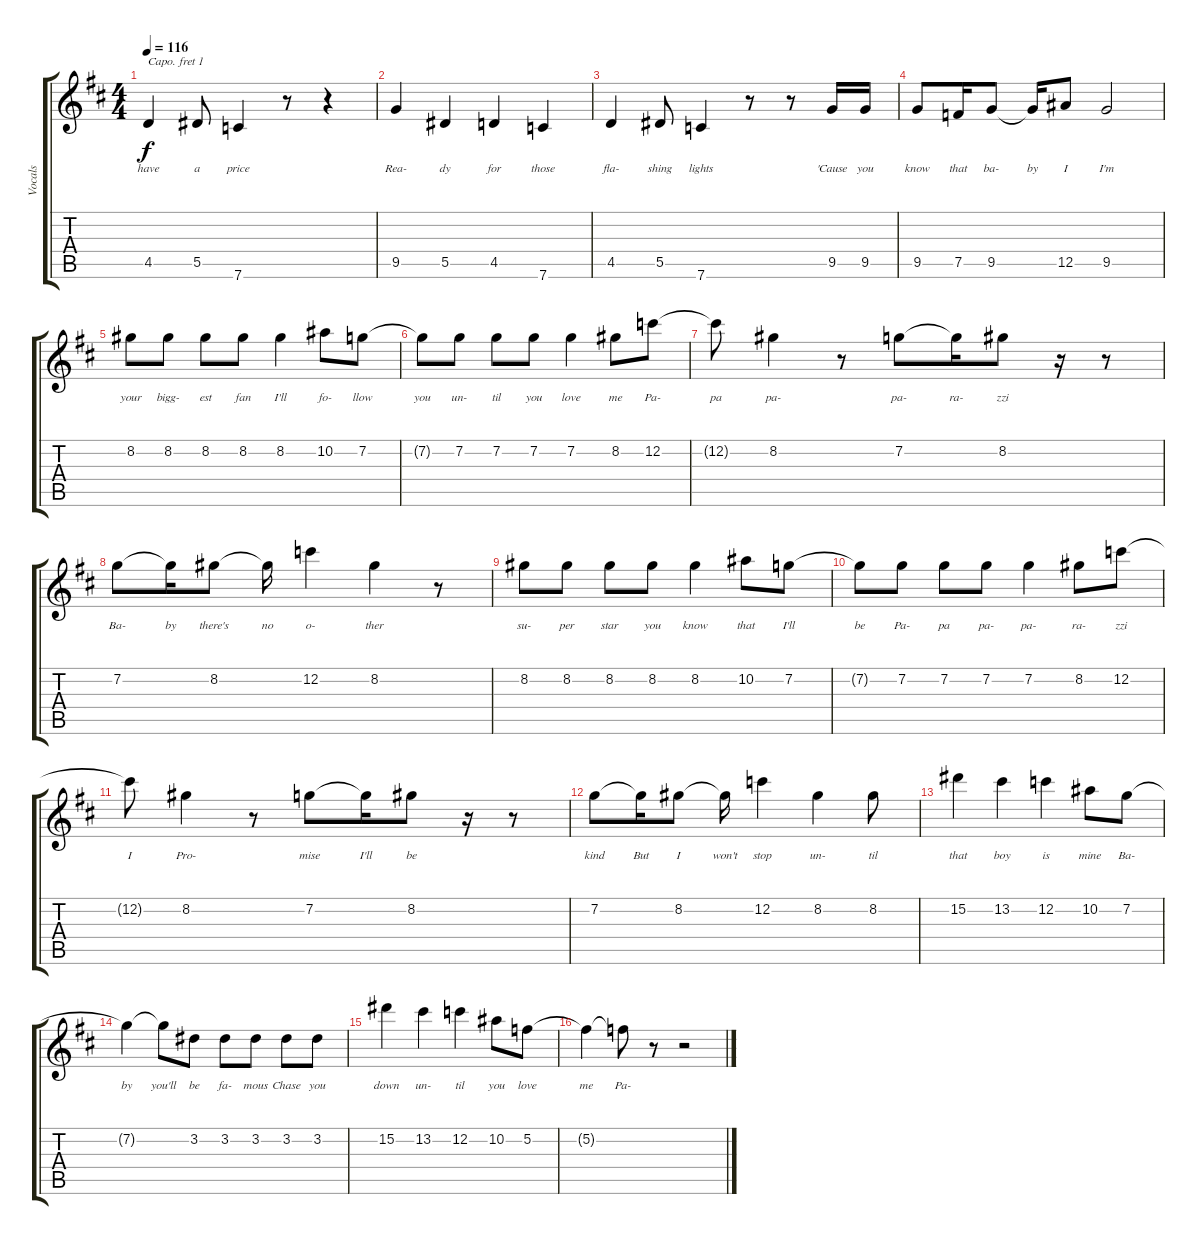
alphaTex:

\track ("Vocals" "Vocals") {instrument distortionguitar}
\staff {score tabs}
\capo 1
\tuning (E4 B3 G3 D3 A2 E2) {hide}
\ts (4 4)
\tempo 116
\clef g2
\ks bminor
4.5.4{lyrics (0 "have") lyrics (1 "") lyrics (2 "") lyrics (3 "") lyrics (4 "") dy f} 5.5.8{lyrics (0 "a") lyrics (1 "") lyrics (2 "") lyrics (3 "") lyrics (4 "")} 7.6.4{lyrics (0 "price") lyrics (1 "") lyrics (2 "") lyrics (3 "") lyrics (4 "")} r.8 r.4 |
9.5.4{lyrics (0 "Rea-") lyrics (1 "") lyrics (2 "") lyrics (3 "") lyrics (4 "")} 5.5.4{lyrics (0 "dy") lyrics (1 "") lyrics (2 "") lyrics (3 "") lyrics (4 "")} 4.5.4{lyrics (0 "for") lyrics (1 "") lyrics (2 "") lyrics (3 "") lyrics (4 "")} 7.6.4{lyrics (0 "those") lyrics (1 "") lyrics (2 "") lyrics (3 "") lyrics (4 "")} |
4.5.4{lyrics (0 "fla-") lyrics (1 "") lyrics (2 "") lyrics (3 "") lyrics (4 "")} 5.5.8{lyrics (0 "shing") lyrics (1 "") lyrics (2 "") lyrics (3 "") lyrics (4 "")} 7.6.4{lyrics (0 "lights") lyrics (1 "") lyrics (2 "") lyrics (3 "") lyrics (4 "")} r.8 r.8 9.5.16{lyrics (0 "'Cause") lyrics (1 "") lyrics (2 "") lyrics (3 "") lyrics (4 "")} 9.5.16{lyrics (0 "you") lyrics (1 "") lyrics (2 "") lyrics (3 "") lyrics (4 "")} |
9.5.8{lyrics (0 "know") lyrics (1 "") lyrics (2 "") lyrics (3 "") lyrics (4 "")} 7.5.16{lyrics (0 "that") lyrics (1 "") lyrics (2 "") lyrics (3 "") lyrics (4 "")} 9.5.8{lyrics (0 "ba-") lyrics (1 "") lyrics (2 "") lyrics (3 "") lyrics (4 "")} 9.5{t}.16{lyrics (0 "by") lyrics (1 "") lyrics (2 "") lyrics (3 "") lyrics (4 "")} 12.5.8{lyrics (0 "I") lyrics (1 "") lyrics (2 "") lyrics (3 "") lyrics (4 "")} 9.5.2{lyrics (0 "I'm") lyrics (1 "") lyrics (2 "") lyrics (3 "") lyrics (4 "")} |
8.2.8{lyrics (0 "your") lyrics (1 "") lyrics (2 "") lyrics (3 "") lyrics (4 "")} 8.2.8{lyrics (0 "bigg-") lyrics (1 "") lyrics (2 "") lyrics (3 "") lyrics (4 "")} 8.2.8{lyrics (0 "est") lyrics (1 "") lyrics (2 "") lyrics (3 "") lyrics (4 "")} 8.2.8{lyrics (0 "fan") lyrics (1 "") lyrics (2 "") lyrics (3 "") lyrics (4 "")} 8.2.4{lyrics (0 "I'll") lyrics (1 "") lyrics (2 "") lyrics (3 "") lyrics (4 "")} 10.2.8{lyrics (0 "fo-") lyrics (1 "") lyrics (2 "") lyrics (3 "") lyrics (4 "")} 7.2.8{lyrics (0 "llow") lyrics (1 "") lyrics (2 "") lyrics (3 "") lyrics (4 "")} |
7.2{t}.8{lyrics (0 "you") lyrics (1 "") lyrics (2 "") lyrics (3 "") lyrics (4 "")} 7.2.8{lyrics (0 "un-") lyrics (1 "") lyrics (2 "") lyrics (3 "") lyrics (4 "")} 7.2.8{lyrics (0 "til") lyrics (1 "") lyrics (2 "") lyrics (3 "") lyrics (4 "")} 7.2.8{lyrics (0 "you") lyrics (1 "") lyrics (2 "") lyrics (3 "") lyrics (4 "")} 7.2.4{lyrics (0 "love") lyrics (1 "") lyrics (2 "") lyrics (3 "") lyrics (4 "")} 8.2.8{lyrics (0 "me") lyrics (1 "") lyrics (2 "") lyrics (3 "") lyrics (4 "")} 12.2.8{lyrics (0 "Pa-") lyrics (1 "") lyrics (2 "") lyrics (3 "") lyrics (4 "")} |
12.2{t}.8{lyrics (0 "pa") lyrics (1 "") lyrics (2 "") lyrics (3 "") lyrics (4 "")} 8.2.4{lyrics (0 "pa-") lyrics (1 "") lyrics (2 "") lyrics (3 "") lyrics (4 "")} r.8 7.2.8{lyrics (0 "pa-") lyrics (1 "") lyrics (2 "") lyrics (3 "") lyrics (4 "")} 7.2{t}.16{lyrics (0 "ra-") lyrics (1 "") lyrics (2 "") lyrics (3 "") lyrics (4 "")} 8.2.8{lyrics (0 "zzi") lyrics (1 "") lyrics (2 "") lyrics (3 "") lyrics (4 "")} r.16 r.8 |
7.2.8{lyrics (0 "Ba-") lyrics (1 "") lyrics (2 "") lyrics (3 "") lyrics (4 "")} 7.2{t}.16{lyrics (0 "by") lyrics (1 "") lyrics (2 "") lyrics (3 "") lyrics (4 "")} 8.2.8{lyrics (0 "there's") lyrics (1 "") lyrics (2 "") lyrics (3 "") lyrics (4 "")} 8.2{t}.16{lyrics (0 "no") lyrics (1 "") lyrics (2 "") lyrics (3 "") lyrics (4 "")} 12.2.4{lyrics (0 "o-") lyrics (1 "") lyrics (2 "") lyrics (3 "") lyrics (4 "")} 8.2.4{lyrics (0 "ther") lyrics (1 "") lyrics (2 "") lyrics (3 "") lyrics (4 "")} r.8 |
8.2.8{lyrics (0 "su-") lyrics (1 "") lyrics (2 "") lyrics (3 "") lyrics (4 "")} 8.2.8{lyrics (0 "per") lyrics (1 "") lyrics (2 "") lyrics (3 "") lyrics (4 "")} 8.2.8{lyrics (0 "star") lyrics (1 "") lyrics (2 "") lyrics (3 "") lyrics (4 "")} 8.2.8{lyrics (0 "you") lyrics (1 "") lyrics (2 "") lyrics (3 "") lyrics (4 "")} 8.2.4{lyrics (0 "know") lyrics (1 "") lyrics (2 "") lyrics (3 "") lyrics (4 "")} 10.2.8{lyrics (0 "that") lyrics (1 "") lyrics (2 "") lyrics (3 "") lyrics (4 "")} 7.2.8{lyrics (0 "I'll") lyrics (1 "") lyrics (2 "") lyrics (3 "") lyrics (4 "")} |
7.2{t}.8{lyrics (0 "be") lyrics (1 "") lyrics (2 "") lyrics (3 "") lyrics (4 "")} 7.2.8{lyrics (0 "Pa-") lyrics (1 "") lyrics (2 "") lyrics (3 "") lyrics (4 "")} 7.2.8{lyrics (0 "pa") lyrics (1 "") lyrics (2 "") lyrics (3 "") lyrics (4 "")} 7.2.8{lyrics (0 "pa-") lyrics (1 "") lyrics (2 "") lyrics (3 "") lyrics (4 "")} 7.2.4{lyrics (0 "pa-") lyrics (1 "") lyrics (2 "") lyrics (3 "") lyrics (4 "")} 8.2.8{lyrics (0 "ra-") lyrics (1 "") lyrics (2 "") lyrics (3 "") lyrics (4 "")} 12.2.8{lyrics (0 "zzi") lyrics (1 "") lyrics (2 "") lyrics (3 "") lyrics (4 "")} |
12.2{t}.8{lyrics (0 "I") lyrics (1 "") lyrics (2 "") lyrics (3 "") lyrics (4 "")} 8.2.4{lyrics (0 "Pro-") lyrics (1 "") lyrics (2 "") lyrics (3 "") lyrics (4 "")} r.8 7.2.8{lyrics (0 "mise") lyrics (1 "") lyrics (2 "") lyrics (3 "") lyrics (4 "")} 7.2{t}.16{lyrics (0 "I'll") lyrics (1 "") lyrics (2 "") lyrics (3 "") lyrics (4 "")} 8.2.8{lyrics (0 "be") lyrics (1 "") lyrics (2 "") lyrics (3 "") lyrics (4 "")} r.16 r.8 |
7.2.8{lyrics (0 "kind") lyrics (1 "") lyrics (2 "") lyrics (3 "") lyrics (4 "")} 7.2{t}.16{lyrics (0 "But") lyrics (1 "") lyrics (2 "") lyrics (3 "") lyrics (4 "")} 8.2.8{lyrics (0 "I") lyrics (1 "") lyrics (2 "") lyrics (3 "") lyrics (4 "")} 8.2{t}.16{lyrics (0 "won't") lyrics (1 "") lyrics (2 "") lyrics (3 "") lyrics (4 "")} 12.2.4{lyrics (0 "stop") lyrics (1 "") lyrics (2 "") lyrics (3 "") lyrics (4 "")} 8.2.4{lyrics (0 "un-") lyrics (1 "") lyrics (2 "") lyrics (3 "") lyrics (4 "")} 8.2.8{lyrics (0 "til") lyrics (1 "") lyrics (2 "") lyrics (3 "") lyrics (4 "")} |
15.2.4{lyrics (0 "that") lyrics (1 "") lyrics (2 "") lyrics (3 "") lyrics (4 "")} 13.2.4{lyrics (0 "boy") lyrics (1 "") lyrics (2 "") lyrics (3 "") lyrics (4 "")} 12.2.4{lyrics (0 "is") lyrics (1 "") lyrics (2 "") lyrics (3 "") lyrics (4 "")} 10.2.8{lyrics (0 "mine") lyrics (1 "") lyrics (2 "") lyrics (3 "") lyrics (4 "")} 7.2.8{lyrics (0 "Ba-") lyrics (1 "") lyrics (2 "") lyrics (3 "") lyrics (4 "")} |
7.2{t}.4{lyrics (0 "by") lyrics (1 "") lyrics (2 "") lyrics (3 "") lyrics (4 "")} 7.2{t}.8{lyrics (0 "you'll") lyrics (1 "") lyrics (2 "") lyrics (3 "") lyrics (4 "")} 3.2.8{lyrics (0 "be") lyrics (1 "") lyrics (2 "") lyrics (3 "") lyrics (4 "")} 3.2.8{lyrics (0 "fa-") lyrics (1 "") lyrics (2 "") lyrics (3 "") lyrics (4 "")} 3.2.8{lyrics (0 "mous") lyrics (1 "") lyrics (2 "") lyrics (3 "") lyrics (4 "")} 3.2.8{lyrics (0 "Chase") lyrics (1 "") lyrics (2 "") lyrics (3 "") lyrics (4 "")} 3.2.8{lyrics (0 "you") lyrics (1 "") lyrics (2 "") lyrics (3 "") lyrics (4 "")} |
15.2.4{lyrics (0 "down") lyrics (1 "") lyrics (2 "") lyrics (3 "") lyrics (4 "")} 13.2.4{lyrics (0 "un-") lyrics (1 "") lyrics (2 "") lyrics (3 "") lyrics (4 "")} 12.2.4{lyrics (0 "til") lyrics (1 "") lyrics (2 "") lyrics (3 "") lyrics (4 "")} 10.2.8{lyrics (0 "you") lyrics (1 "") lyrics (2 "") lyrics (3 "") lyrics (4 "")} 5.2.8{lyrics (0 "love") lyrics (1 "") lyrics (2 "") lyrics (3 "") lyrics (4 "")} |
5.2{t}.4{lyrics (0 "me") lyrics (1 "") lyrics (2 "") lyrics (3 "") lyrics (4 "")} 5.2{t}.8{lyrics (0 "Pa-") lyrics (1 "") lyrics (2 "") lyrics (3 "") lyrics (4 "")} r.8 r.2
